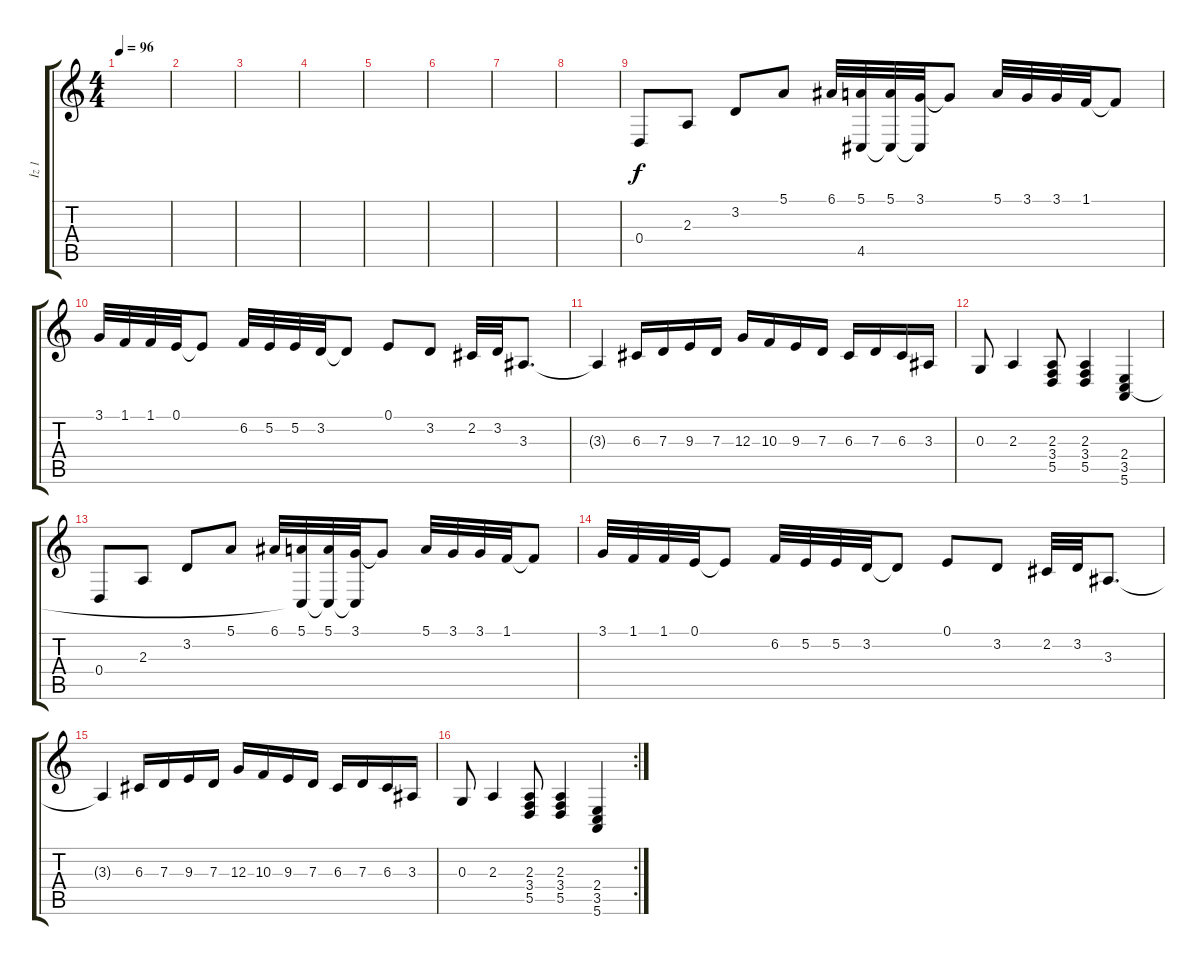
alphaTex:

\track ("İz 1" "İz 1") {instrument acousticgrandpiano}
\staff {score tabs}
\tuning (E4 B3 G3 D3 A2 E2) {hide}
\ts (4 4)
\tempo 96
\clef g2
\ks c
|
|
|
|
|
|
|
|
0.4.8{dy f} 2.3.8 3.2.8 5.1.8 6.1.32 (5.1 4.5).32 (5.1 4.5{t}).32 (3.1 4.5{t}).32 3.1{t}.8 5.1.32 3.1.32 3.1.32 1.1.32 1.1{t}.8 |
3.1.32 1.1.32 1.1.32 0.1.32 0.1{t}.8 6.2.32 5.2.32 5.2.32 3.2.32 3.2{t}.8 0.1.8 3.2.8 2.2.32 3.2.32 3.3.8{d} |
3.3{t}.4 6.3.16 7.3.16 9.3.16 7.3.16 12.3.16 10.3.16 9.3.16 7.3.16 6.3.16 7.3.16 6.3.16 3.3.16 |
0.3.8 2.3.4 (2.3 3.4 5.5).8 (2.3 3.4 5.5).4 (2.4 3.5 5.6).4 |
0.4.8 2.3.8 3.2.8 5.1.8 6.1.32 (5.1 3.5{t}).32 (5.1 3.5{t}).32 (3.1 3.5{t}).32 3.1{t}.8 5.1.32 3.1.32 3.1.32 1.1.32 1.1{t}.8 |
3.1.32 1.1.32 1.1.32 0.1.32 0.1{t}.8 6.2.32 5.2.32 5.2.32 3.2.32 3.2{t}.8 0.1.8 3.2.8 2.2.32 3.2.32 3.3.8{d} |
3.3{t}.4 6.3.16 7.3.16 9.3.16 7.3.16 12.3.16 10.3.16 9.3.16 7.3.16 6.3.16 7.3.16 6.3.16 3.3.16 |
\rc 2
0.3.8 2.3.4 (2.3 3.4 5.5).8 (2.3 3.4 5.5).4 (2.4 3.5 5.6).4
